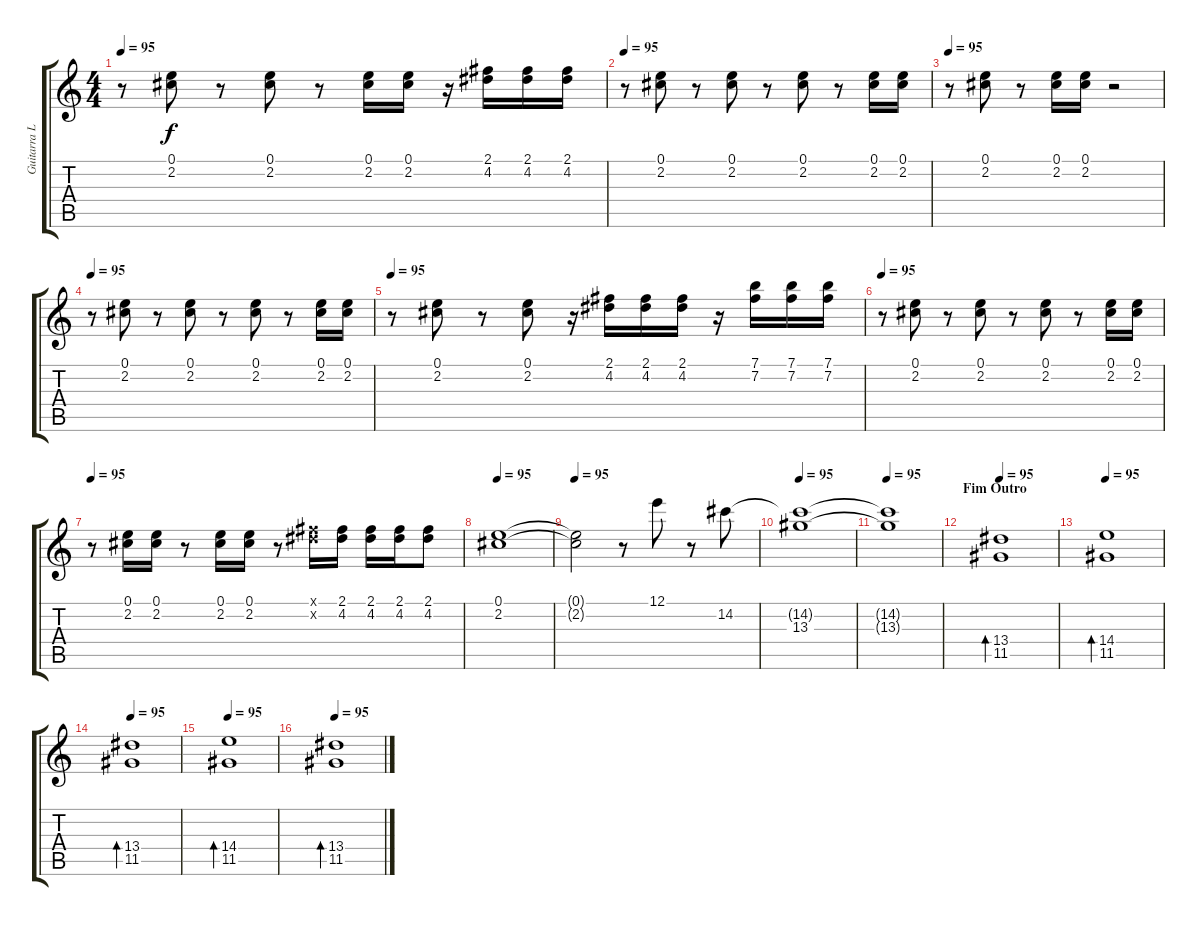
\track ("Guitarra Limpa" "Guitarra L") {instrument electricguitarclean}
\staff {score tabs}
\tuning (E4 B3 G3 D3 A2 D2) {hide}
\ts (4 4)
\tempo 95
\clef g2
\ks c
r.8{dy f} (0.1 2.2).8 r.8 (0.1 2.2).8 r.8 (0.1 2.2).16 (0.1 2.2).16 r.16 (2.1 4.2).16 (2.1 4.2).16 (2.1 4.2).16 |
\tempo 95
r.8 (0.1 2.2).8 r.8 (0.1 2.2).8 r.8 (0.1 2.2).8 r.8 (0.1 2.2).16 (0.1 2.2).16 |
\tempo 95
r.8 (0.1 2.2).8 r.8 (0.1 2.2).16 (0.1 2.2).16 r.2 |
\tempo 95
r.8 (0.1 2.2).8 r.8 (0.1 2.2).8 r.8 (0.1 2.2).8 r.8 (0.1 2.2).16 (0.1 2.2).16 |
\tempo 95
r.8 (0.1 2.2).8 r.8 (0.1 2.2).8 r.16 (2.1 4.2).16 (2.1 4.2).16 (2.1 4.2).16 r.16 (7.1 7.2).16 (7.1 7.2).16 (7.1 7.2).16 |
\tempo 95
r.8 (0.1 2.2).8 r.8 (0.1 2.2).8 r.8 (0.1 2.2).8 r.8 (0.1 2.2).16 (0.1 2.2).16 |
\tempo 95
r.8 (0.1 2.2).16 (0.1 2.2).16 r.8 (0.1 2.2).16 (0.1 2.2).16 r.8 (2.1{x} 4.2{x}).16 (2.1 4.2).16 (2.1 4.2).16 (2.1 4.2).16 (2.1 4.2).8 |
\tempo 95
(0.1 2.2).1 |
\tempo 95
(0.1{t} 2.2{t}).2 r.8 12.1.8 r.8 14.2.8 |
\tempo 95
(14.2{t} 13.3).1 |
\tempo 95
(14.2{t} 13.3{t}).1 |
\section ("" "Fim Outro")
\tempo 95
(13.4 11.5).1{bd 240} |
\tempo 95
(14.4 11.5).1{bd 240} |
\tempo 95
(13.4 11.5).1{bd 240} |
\tempo 95
(14.4 11.5).1{bd 240} |
\tempo 95
(13.4 11.5).1{bd 240}
